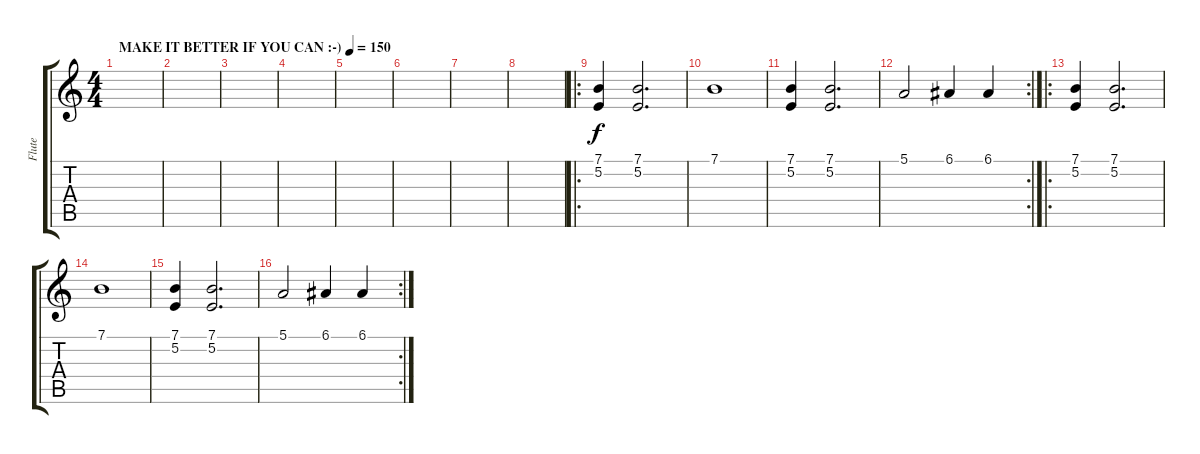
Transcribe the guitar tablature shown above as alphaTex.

\track ("Flute" "Flute") {instrument flute}
\staff {score tabs}
\tuning (E4 B3 G3 D3 A2 E2) {hide}
\ts (4 4)
\tempo (150 "MAKE IT BETTER IF YOU CAN :-)")
\clef g2
\ks c
|
|
|
|
|
|
|
|
\ro
(7.1 5.2).4 (7.1 5.2).2{d} |
7.1.1 |
(7.1 5.2).4 (7.1 5.2).2{d} |
\rc 2
5.1.2 6.1.4 6.1.4 |
\ro
(7.1 5.2).4 (7.1 5.2).2{d} |
7.1.1 |
(7.1 5.2).4 (7.1 5.2).2{d} |
\rc 2
5.1.2 6.1.4 6.1.4
